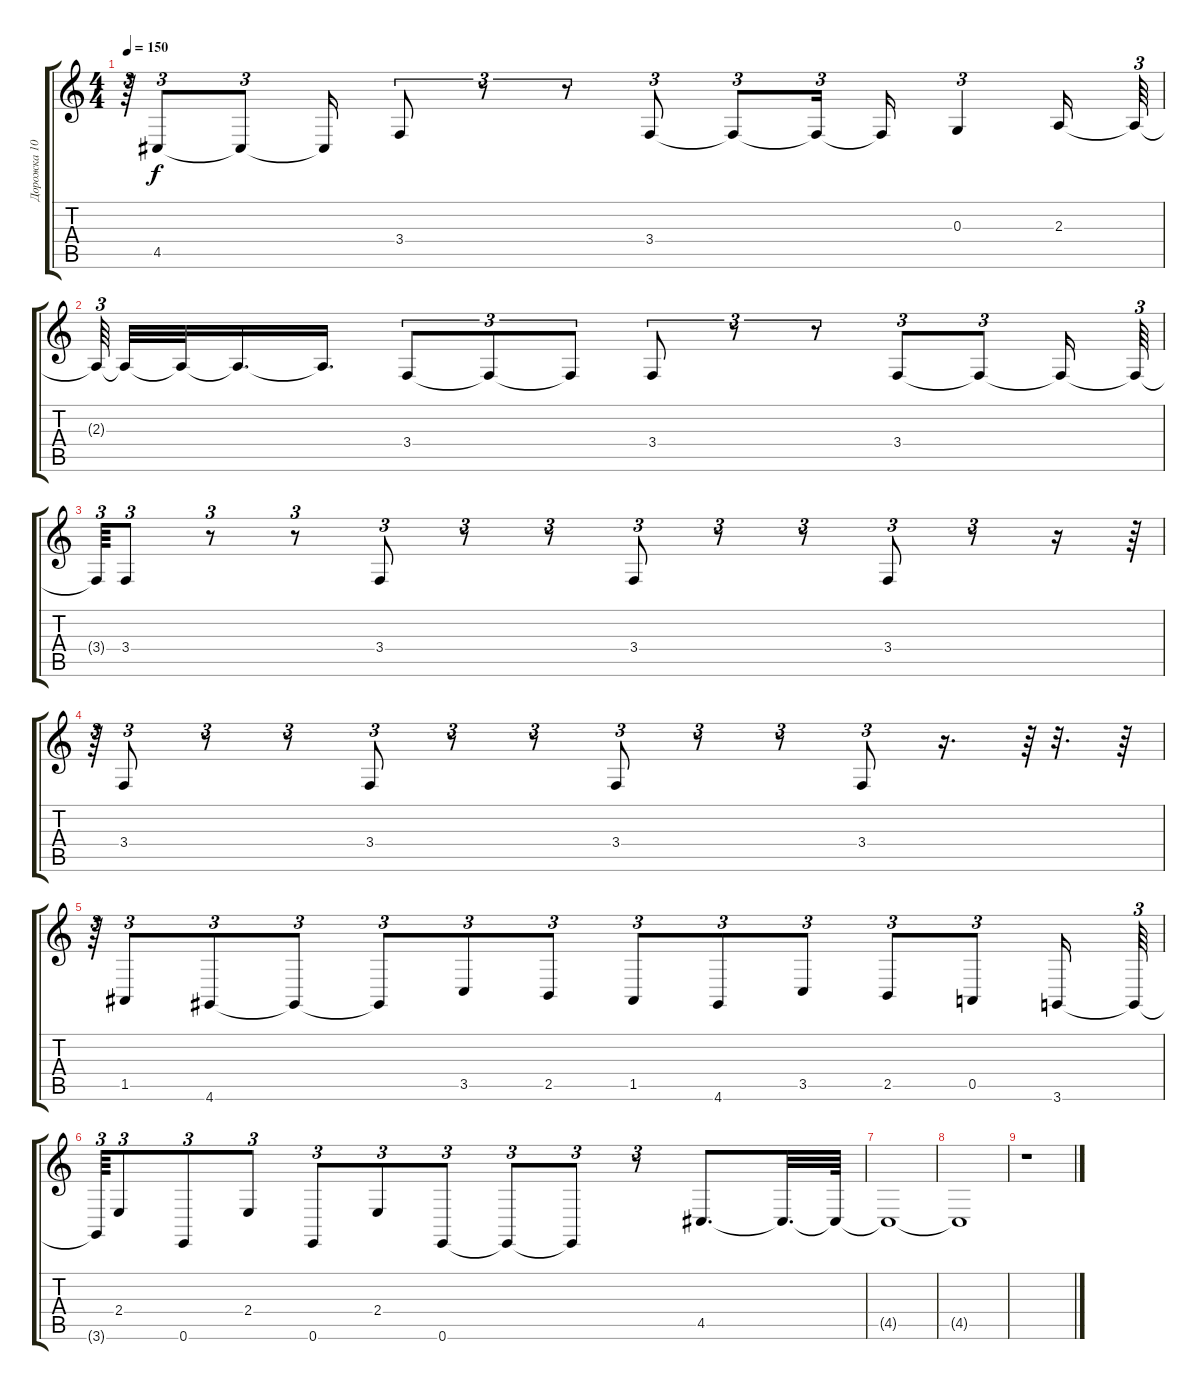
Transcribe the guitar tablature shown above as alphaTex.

\track ("Дорожка 10" "Дорожка 10") {instrument drawbarorgan}
\staff {score tabs}
\tuning (E4 B3 G3 D3 A2 E2) {hide}
\ts (4 4)
\tempo 150
\clef g2
\ks c
r.64{tu (3 2) dy f} 4.5.8{tu (3 2)} 4.5{t}.8{tu (3 2)} 4.5{t}.16 3.4.8{tu (3 2)} r.8{tu (3 2)} r.8{tu (3 2)} 3.4.8{tu (3 2)} 3.4{t}.8{tu (3 2)} 3.4{t}.16{tu (3 2)} 3.4{t}.16 0.3.4{tu (3 2)} 2.3.16 2.3{t}.64{tu (3 2)} |
2.3{t}.64{tu (3 2)} 2.3{t}.32 2.3{t}.32 2.3{t}.16{d} 2.3{t}.16{d} 3.4.8{tu (3 2)} 3.4{t}.8{tu (3 2)} 3.4{t}.8{tu (3 2)} 3.4.8{tu (3 2)} r.8{tu (3 2)} r.8{tu (3 2)} 3.4.8{tu (3 2)} 3.4{t}.8{tu (3 2)} 3.4{t}.16 3.4{t}.64{tu (3 2)} |
3.4{t}.64{tu (3 2)} 3.4.8{tu (3 2)} r.8{tu (3 2)} r.8{tu (3 2)} 3.4.8{tu (3 2)} r.8{tu (3 2)} r.8{tu (3 2)} 3.4.8{tu (3 2)} r.8{tu (3 2)} r.8{tu (3 2)} 3.4.8{tu (3 2)} r.8{tu (3 2)} r.16 r.64{tu (3 2)} |
r.64{tu (3 2)} 3.4.8{tu (3 2)} r.8{tu (3 2)} r.8{tu (3 2)} 3.4.8{tu (3 2)} r.8{tu (3 2)} r.8{tu (3 2)} 3.4.8{tu (3 2)} r.8{tu (3 2)} r.8{tu (3 2)} 3.4.8{tu (3 2)} r.16{d} r.64{tu (3 2)} r.32{d} r.64 |
r.64{tu (3 2)} 1.5.8{tu (3 2)} 4.6.8{tu (3 2)} 4.6{t}.8{tu (3 2)} 4.6{t}.8{tu (3 2)} 3.5.8{tu (3 2)} 2.5.8{tu (3 2)} 1.5.8{tu (3 2)} 4.6.8{tu (3 2)} 3.5.8{tu (3 2)} 2.5.8{tu (3 2)} 0.5.8{tu (3 2)} 3.6.16 3.6{t}.64{tu (3 2)} |
3.6{t}.64{tu (3 2)} 2.4.8{tu (3 2)} 0.6.8{tu (3 2)} 2.4.8{tu (3 2)} 0.6.8{tu (3 2)} 2.4.8{tu (3 2)} 0.6.8{tu (3 2)} 0.6{t}.8{tu (3 2)} 0.6{t}.8{tu (3 2)} r.8{tu (3 2)} 4.5.8{d} 4.5{t}.32{d} 4.5{t}.64 |
4.5{t}.1 |
4.5{t}.1 |
r.1
